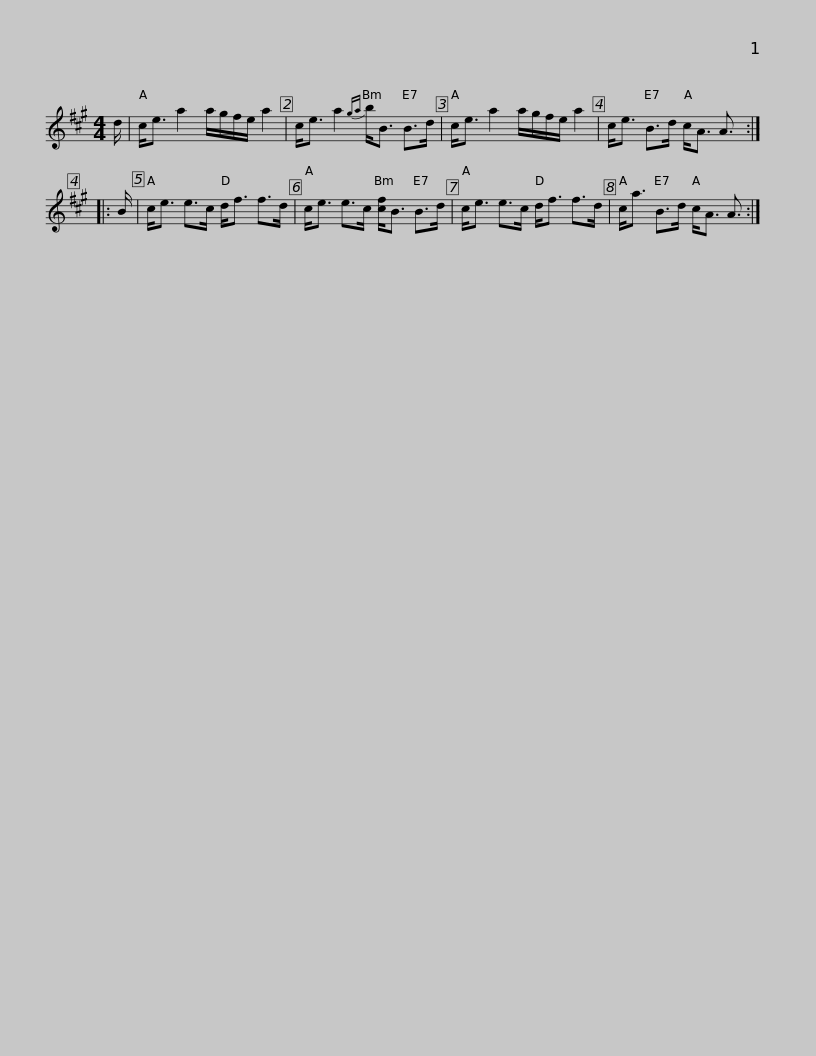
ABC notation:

X:1
L:1/8
M:4/4
I:linebreak $
K:A
V:1 treble
V:1
 d/ | c<e a2 a/g/f/e/ a2 | c<e a2{ga} b<B B>d | c<e a2 a/g/f/e/ a2 | c<e B>d c<A A3/2 :: %5
 B/ |$ c<e e>c d<f f>d | c<e e>c [cf]<B B>d | c<e e>c d<f f>d | c<a B>d c<A A3/2 :| %10
